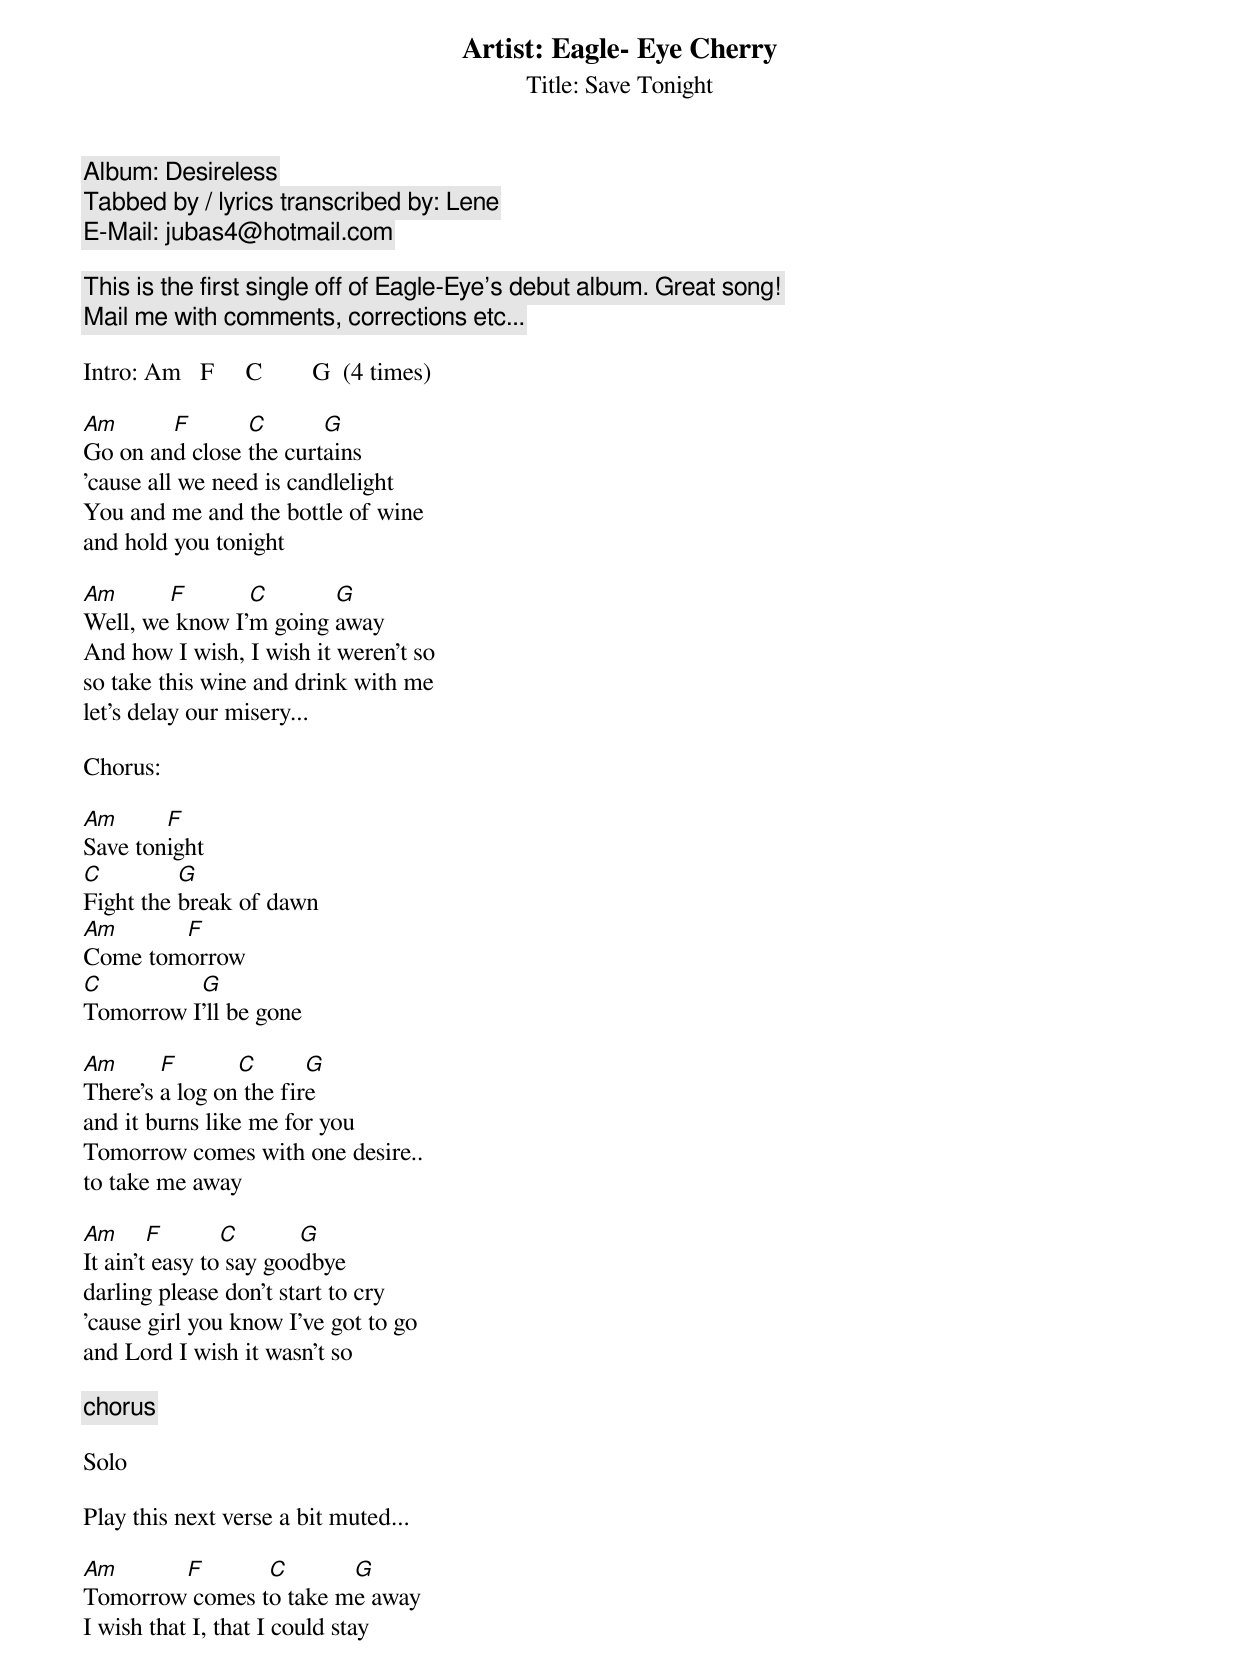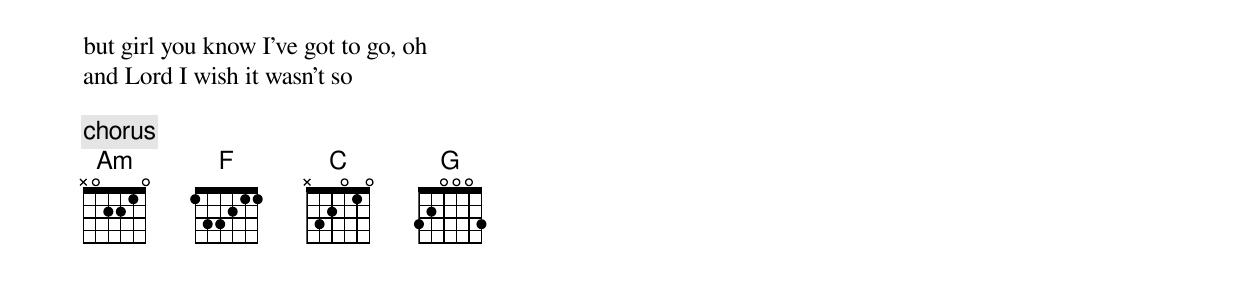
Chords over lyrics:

Artist: Eagle- Eye Cherry
Title: Save Tonight
Album: Desireless
Tabbed by / lyrics transcribed by: Lene
E-Mail: jubas4@hotmail.com

This is the first single off of Eagle-Eye's debut album. Great song!
Mail me with comments, corrections etc...

Intro: Am   F     C        G  (4 times)

Am	F	C	G
Go on and close the curtains
'cause all we need is candlelight
You and me and the bottle of wine
and hold you tonight

Am	F	C	G
Well, we know I'm going away
And how I wish, I wish it weren't so
so take this wine and drink with me
let's delay our misery...

Chorus:

Am      F
Save tonight
C         G
Fight the break of dawn
Am      F
Come tomorrow
C         G
Tomorrow I'll be gone

Am	F	C	G
There's a log on the fire
and it burns like me for you
Tomorrow comes with one desire..
to take me away

Am	F	C	G
It ain't easy to say goodbye
darling please don't start to cry
'cause girl you know I've got to go
and Lord I wish it wasn't so

[chorus]

Solo

Play this next verse a bit muted...

Am	F	C	G
Tomorrow comes to take me away
I wish that I, that I could stay
but girl you know I've got to go, oh
and Lord I wish it wasn't so

[chorus]
